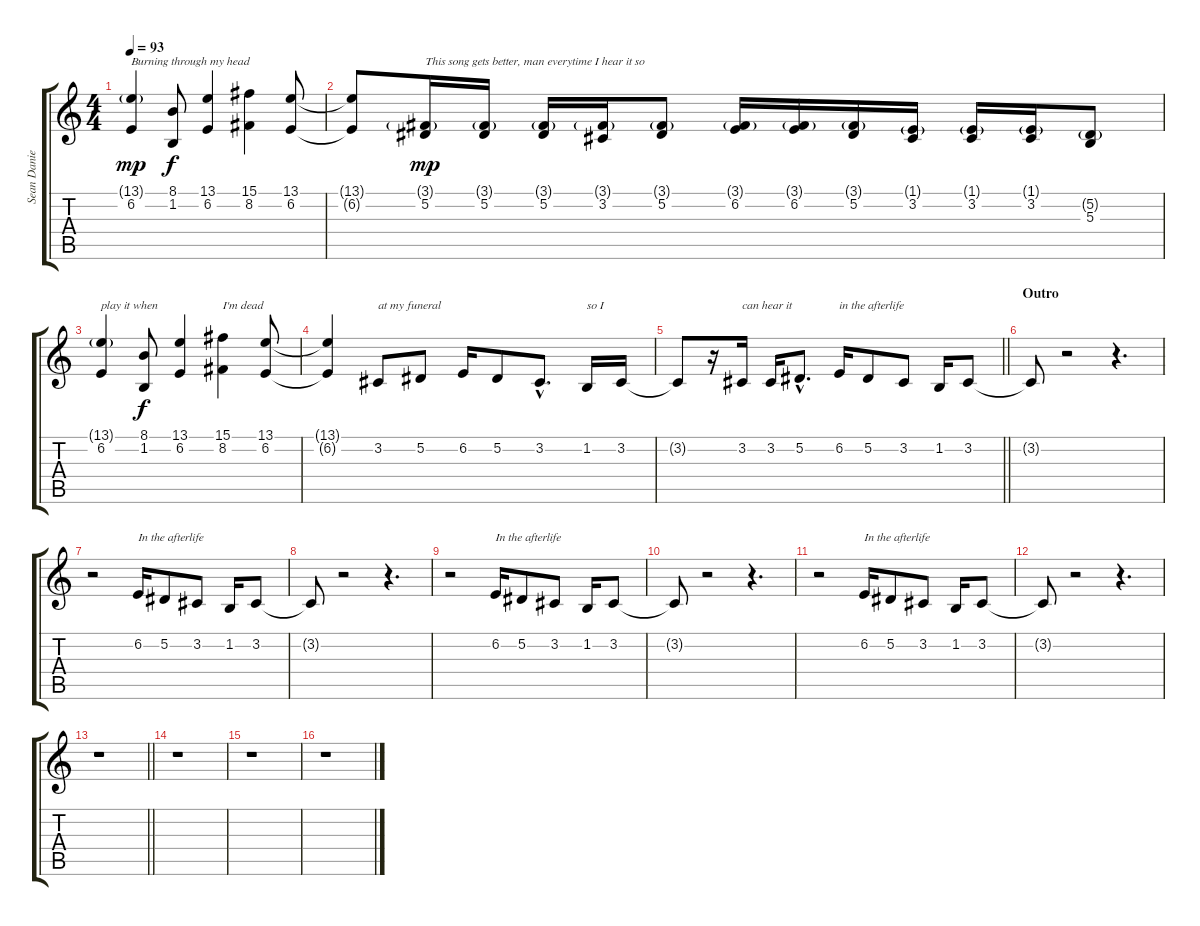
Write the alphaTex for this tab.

\track ("Sean Danielsen (Vocals)" "Sean Danie") {instrument violin}
\staff {score tabs}
\tuning (Eb4 Bb3 Gb3 Db3 Ab2 Db2) {hide}
\ts (4 4)
\tempo 93
\clef g2
\ks c
(13.1{g} 6.2).4{txt "Burning through my head" dy mp} (8.1 1.2).8{dy f} (13.1 6.2).4 (15.1 8.2).4 (13.1 6.2).8 |
(13.1{t} 6.2{t}).8 (3.1{g} 5.2).16{txt "This song gets better, man everytime I hear it so" dy mp} (3.1{g} 5.2).16 (3.1{g} 5.2).16 (3.1{g} 3.2).16 (3.1{g} 5.2).8 (3.1{g} 6.2).16 (3.1{g} 6.2).16 (3.1{g} 5.2).16 (1.1{g} 3.2).16 (1.1{g} 3.2).16 (1.1{g} 3.2).16 (5.2{g} 5.3).8 |
(13.1{g} 6.2).4{txt "play it when"} (8.1 1.2).8{dy f} (13.1 6.2).4 (15.1 8.2).4{txt "I'm dead"} (13.1 6.2).8 |
(13.1{t} 6.2{t}).4 3.2.8{txt "at my funeral"} 5.2.8 6.2.16 5.2.8 3.2{hac}.8{d} 1.2.16{txt "so I"} 3.2.16 |
\barLineRight lightlight
3.2{t}.8 r.16 3.2.16{txt "can hear it"} 3.2.16 5.2{hac}.8{d} 6.2.16{txt "in the afterlife"} 5.2.8 3.2.8 1.2.16 3.2.8 |
\section ("" "Outro")
3.2{t}.8 r.2 r.4{d} |
r.2 6.2.16{txt "In the afterlife"} 5.2.8 3.2.8 1.2.16 3.2.8 |
3.2{t}.8 r.2 r.4{d} |
r.2 6.2.16{txt "In the afterlife"} 5.2.8 3.2.8 1.2.16 3.2.8 |
3.2{t}.8 r.2 r.4{d} |
r.2 6.2.16{txt "In the afterlife"} 5.2.8 3.2.8 1.2.16 3.2.8 |
3.2{t}.8 r.2 r.4{d} |
\barLineRight lightlight
r.1 |
r.1 |
r.1 |
r.1
